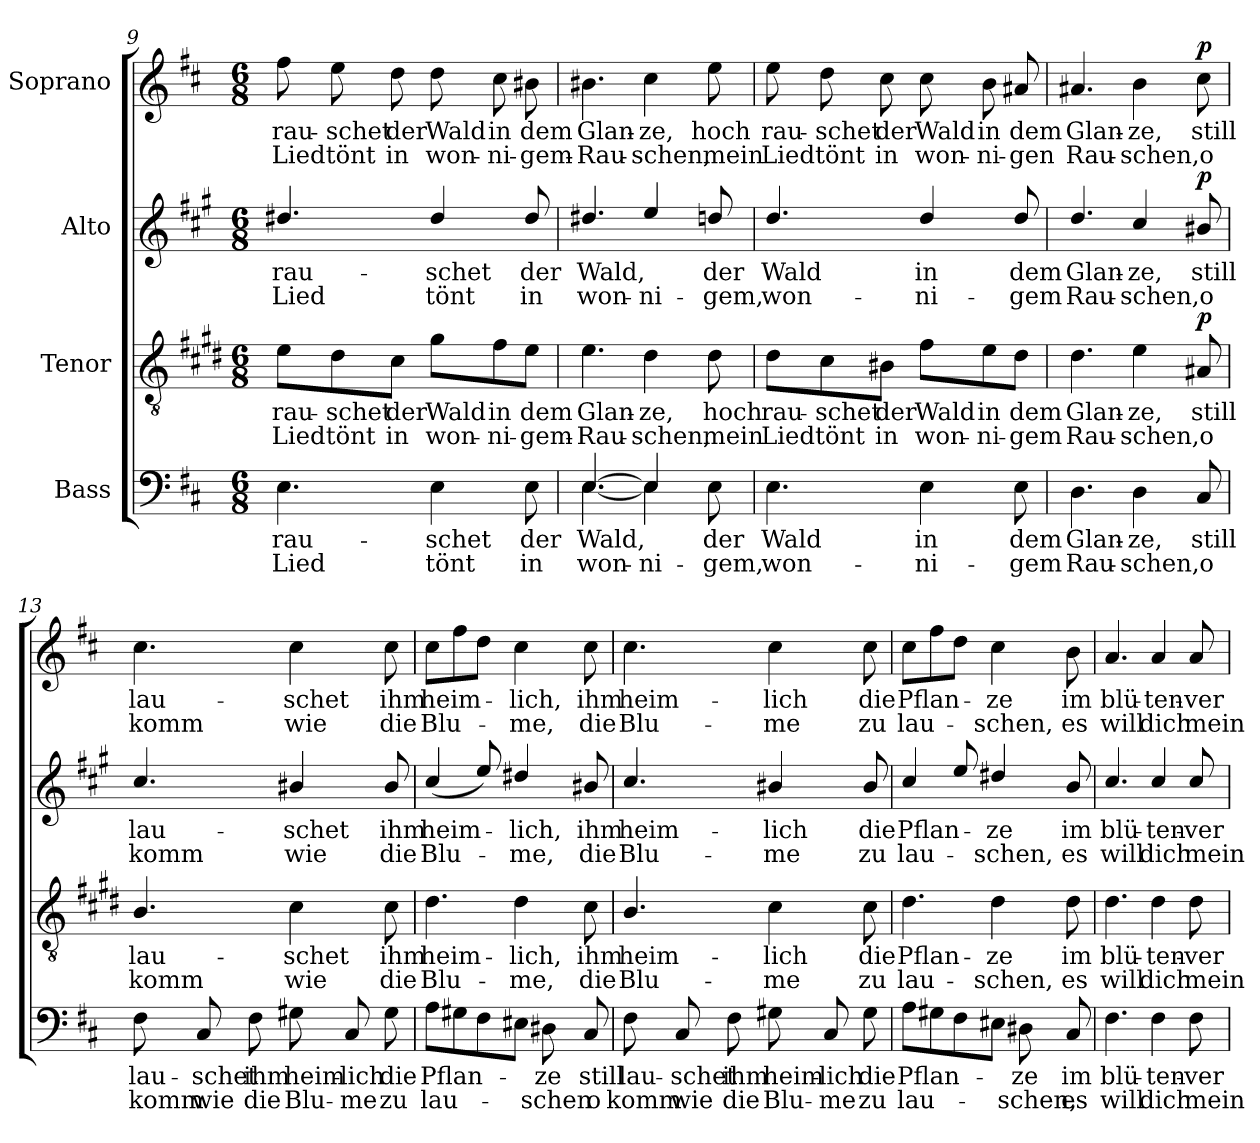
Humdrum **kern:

**kern	**text	**text	**kern	**text	**text	**dynam	**kern	**text	**text	**dynam	**kern	**text	**text	**dynam
*part4	*part4	*part4	*part3	*part3	*part3	*part3	*part2	*part2	*part2	*part2	*part1	*part1	*part1	*part1
*staff4	*staff4	*staff4	*staff3	*staff3	*staff3	*staff3	*staff2	*staff2	*staff2	*staff2	*staff1	*staff1	*staff1	*staff1
*I"Bass	*	*	*I"Tenor	*	*	*	*I"Alto	*	*	*	*I"Soprano	*	*	*
!!LO:LB:g=z
*clefF4	*	*	*clefGv2	*	*	*	*clefG2	*	*	*	*clefG2	*	*	*
*	*	*	*ITrd1c2	*	*	*	*ITrd4c7	*	*	*	*	*	*	*
*k[f#c#]	*	*	*k[f#c#]	*	*	*	*k[f#c#]	*	*	*	*k[f#c#]	*	*	*
*M6/8	*	*	*M6/8	*	*	*	*M6/8	*	*	*	*M6/8	*	*	*
=9	=9	=9	=9	=9	=9	=9	=9	=9	=9	=9	=9	=9	=9	=9
!	!LO:LY:b	!LO:LY:b	!	!LO:LY:b	!LO:LY:b	!	!	!LO:LY:b	!LO:LY:b	!	!	!LO:LY:b	!LO:LY:b	!
4.E\	rau-	Lied	8d\L	rau-	Lied	.	4.g#X/	rau-	Lied	.	8ff#\	rau-	Lied	.
!	!	!	!	!LO:LY:b	!LO:LY:b	!	!	!	!	!	!	!LO:LY:b	!LO:LY:b	!
.	.	.	8c#\	-schet	tönt	.	.	.	.	.	8ee\	-schet	tönt	.
!	!	!	!	!LO:LY:b	!LO:LY:b	!	!	!	!	!	!	!LO:LY:b	!LO:LY:b	!
.	.	.	8B\J	der	in	.	.	.	.	.	8dd\	der	in	.
!	!LO:LY:b	!LO:LY:b	!	!LO:LY:b	!LO:LY:b	!	!	!LO:LY:b	!LO:LY:b	!	!	!LO:LY:b	!LO:LY:b	!
4E\	-schet	tönt	8f#\L	Wald	won-	.	4g#/	-schet	tönt	.	8dd\	Wald	won-	.
!	!	!	!	!LO:LY:b	!LO:LY:b	!	!	!	!	!	!	!LO:LY:b	!LO:LY:b	!
.	.	.	8e\	in	-ni-	.	.	.	.	.	8cc#\	in	-ni-	.
!	!LO:LY:b	!LO:LY:b	!	!LO:LY:b	!LO:LY:b	!	!	!LO:LY:b	!LO:LY:b	!	!	!LO:LY:b	!LO:LY:b	!
8E\	der	in	8d\J	dem	-gem-	.	8g#/	der	in	.	8b#X\	dem	-gem-	.
=10	=10	=10	=10	=10	=10	=10	=10	=10	=10	=10	=10	=10	=10	=10
!	!LO:LY:b	!LO:LY:b	!	!LO:LY:b	!LO:LY:b	!	!	!LO:LY:b	!LO:LY:b	!	!	!LO:LY:b	!LO:LY:b	!
*^	*	*	*	*	*	*	*	*	*	*	*	*	*	*
[4.E/	[4.E\	Wald,	won-	4.d\	Glan-	-Rau-	.	4.g#X/	Wald,	won-	.	4.b#X\	Glan-	-Rau-	.
!	!	!	!LO:LY:b	!	!LO:LY:b	!LO:LY:b	!	!	!	!LO:LY:b	!	!	!LO:LY:b	!LO:LY:b	!
4E/]	4E\]	.	-ni-	4c#\	-ze,	-schen,	.	4a/	.	-ni-	.	4cc#\	-ze,	-schen,	.
!	!	!LO:LY:b	!LO:LY:b	!	!LO:LY:b	!LO:LY:b	!	!	!LO:LY:b	!LO:LY:b	!	!	!LO:LY:b	!LO:LY:b	!
8E\	8ryy	der	-gem,	8c#\	hoch	mein	.	8gn/	der	-gem,	.	8ee\	hoch	mein	.
=11	=11	=11	=11	=11	=11	=11	=11	=11	=11	=11	=11	=11	=11	=11	=11
!	!	!LO:LY:b	!LO:LY:b	!	!LO:LY:b	!LO:LY:b	!	!	!LO:LY:b	!LO:LY:b	!	!	!LO:LY:b	!LO:LY:b	!
*v	*v	*	*	*	*	*	*	*	*	*	*	*	*	*	*
4.E\	Wald	won-	8c#\L	rau-	Lied	.	4.g/	Wald	won-	.	8ee\	rau-	Lied	.
!	!	!	!	!LO:LY:b	!LO:LY:b	!	!	!	!	!	!	!LO:LY:b	!LO:LY:b	!
.	.	.	8B\	-schet	tönt	.	.	.	.	.	8dd\	-schet	tönt	.
!	!	!	!	!LO:LY:b	!LO:LY:b	!	!	!	!	!	!	!LO:LY:b	!LO:LY:b	!
.	.	.	8A#X\J	der	in	.	.	.	.	.	8cc#\	der	in	.
!	!LO:LY:b	!LO:LY:b	!	!LO:LY:b	!LO:LY:b	!	!	!LO:LY:b	!LO:LY:b	!	!	!LO:LY:b	!LO:LY:b	!
4E\	in	-ni-	8e\L	Wald	won-	.	4g/	in	-ni-	.	8cc#\	Wald	won-	.
!	!	!	!	!LO:LY:b	!LO:LY:b	!	!	!	!	!	!	!LO:LY:b	!LO:LY:b	!
.	.	.	8d\	in	-ni-	.	.	.	.	.	8b\	in	-ni-	.
!	!LO:LY:b	!LO:LY:b	!	!LO:LY:b	!LO:LY:b	!	!	!LO:LY:b	!LO:LY:b	!	!	!LO:LY:b	!LO:LY:b	!
8E\	dem	-gem	8c#\J	dem	-gem	.	8g/	dem	-gem	.	8a#X/	dem	-gen	.
!!LO:PB:g=z
=12	=12	=12	=12	=12	=12	=12	=12	=12	=12	=12	=12	=12	=12	=12
!	!LO:LY:b	!LO:LY:b	!	!LO:LY:b	!LO:LY:b	!	!	!LO:LY:b	!LO:LY:b	!	!	!LO:LY:b	!LO:LY:b	!
4.D\	Glan-	Rau-	4.c#\	Glan-	Rau-	.	4.g/	Glan-	Rau-	.	4.a#X/	Glan-	Rau-	.
!	!LO:LY:b	!LO:LY:b	!	!LO:LY:b	!LO:LY:b	!	!	!LO:LY:b	!LO:LY:b	!	!	!LO:LY:b	!LO:LY:b	!
4D\	-ze,	-schen,	4d\	-ze,	-schen,	.	4f#/	-ze,	-schen,	.	4b\	-ze,	-schen,	.
!	!LO:LY:b	!LO:LY:b	!	!LO:LY:b	!LO:LY:b	!LO:DY:a	!	!LO:LY:b	!LO:LY:b	!LO:DY:a	!	!LO:LY:b	!LO:LY:b	!LO:DY:a
8C#/	still	o	8G#X/	still	o	p	8e#X/	still	o	p	8cc#\	still	o	p
=13	=13	=13	=13	=13	=13	=13	=13	=13	=13	=13	=13	=13	=13	=13
!	!LO:LY:b	!LO:LY:b	!	!LO:LY:b	!LO:LY:b	!	!	!LO:LY:b	!LO:LY:b	!	!	!LO:LY:b	!LO:LY:b	!
8F#\	lau-	komm	4.A/	lau-	komm	.	4.f#/	lau-	komm	.	4.cc#\	lau-	komm	.
!	!LO:LY:b	!LO:LY:b	!	!	!	!	!	!	!	!	!	!	!	!
8C#/	-schet	wie	.	.	.	.	.	.	.	.	.	.	.	.
!	!LO:LY:b	!LO:LY:b	!	!	!	!	!	!	!	!	!	!	!	!
8F#\	ihm	die	.	.	.	.	.	.	.	.	.	.	.	.
!	!LO:LY:b	!LO:LY:b	!	!LO:LY:b	!LO:LY:b	!	!	!LO:LY:b	!LO:LY:b	!	!	!LO:LY:b	!LO:LY:b	!
8G#X\	heim-	Blu-	4B\	-schet	wie	.	4e#X/	-schet	wie	.	4cc#\	-schet	wie	.
!	!LO:LY:b	!LO:LY:b	!	!	!	!	!	!	!	!	!	!	!	!
8C#/	-lich	-me	.	.	.	.	.	.	.	.	.	.	.	.
!	!LO:LY:b	!LO:LY:b	!	!LO:LY:b	!LO:LY:b	!	!	!LO:LY:b	!LO:LY:b	!	!	!LO:LY:b	!LO:LY:b	!
8G#\	die	zu	8B\	ihm	die	.	8e#/	ihm	die	.	8cc#\	ihm	die	.
=14	=14	=14	=14	=14	=14	=14	=14	=14	=14	=14	=14	=14	=14	=14
!	!LO:LY:b	!LO:LY:b	!	!LO:LY:b	!LO:LY:b	!	!	!LO:LY:b	!LO:LY:b	!	!	!LO:LY:b	!LO:LY:b	!
8A\L	Pflan-	lau-	4.c#\	heim-	Blu-	.	(<4f#/	heim-	Blu-	.	8cc#\L	heim-	Blu-	.
8G#X\	.	.	.	.	.	.	.	.	.	.	8ff#\	.	.	.
8F#\	.	.	.	.	.	.	8a/)	.	.	.	8dd\J	.	.	.
!	!	!	!	!LO:LY:b	!LO:LY:b	!	!	!LO:LY:b	!LO:LY:b	!	!	!LO:LY:b	!LO:LY:b	!
8E#X\J	.	.	4c#\	-lich,	-me,	.	4g#X/	-lich,	-me,	.	4cc#\	-lich,	-me,	.
!	!LO:LY:b	!LO:LY:b	!	!	!	!	!	!	!	!	!	!	!	!
8D#X\	-ze	-schen	.	.	.	.	.	.	.	.	.	.	.	.
!	!LO:LY:b	!LO:LY:b	!	!LO:LY:b	!LO:LY:b	!	!	!LO:LY:b	!LO:LY:b	!	!	!LO:LY:b	!LO:LY:b	!
8C#/	still	o	8B\	ihm	die	.	8e#X/	ihm	die	.	8cc#\	ihm	die	.
!!LO:LB:g=z
=15	=15	=15	=15	=15	=15	=15	=15	=15	=15	=15	=15	=15	=15	=15
!	!LO:LY:b	!LO:LY:b	!	!LO:LY:b	!LO:LY:b	!	!	!LO:LY:b	!LO:LY:b	!	!	!LO:LY:b	!LO:LY:b	!
8F#\	lau-	komm	4.A/	heim-	Blu-	.	4.f#/	heim-	Blu-	.	4.cc#\	heim-	Blu-	.
!	!LO:LY:b	!LO:LY:b	!	!	!	!	!	!	!	!	!	!	!	!
8C#/	-schet	wie	.	.	.	.	.	.	.	.	.	.	.	.
!	!LO:LY:b	!LO:LY:b	!	!	!	!	!	!	!	!	!	!	!	!
8F#\	ihm	die	.	.	.	.	.	.	.	.	.	.	.	.
!	!LO:LY:b	!LO:LY:b	!	!LO:LY:b	!LO:LY:b	!	!	!LO:LY:b	!LO:LY:b	!	!	!LO:LY:b	!LO:LY:b	!
8G#X\	heim-	Blu-	4B\	-lich	-me	.	4e#X/	-lich	-me	.	4cc#\	-lich	-me	.
!	!LO:LY:b	!LO:LY:b	!	!	!	!	!	!	!	!	!	!	!	!
8C#/	-lich	-me	.	.	.	.	.	.	.	.	.	.	.	.
!	!LO:LY:b	!LO:LY:b	!	!LO:LY:b	!LO:LY:b	!	!	!LO:LY:b	!LO:LY:b	!	!	!LO:LY:b	!LO:LY:b	!
8G#\	die	zu	8B\	die	zu	.	8e#/	die	zu	.	8cc#\	die	zu	.
=16	=16	=16	=16	=16	=16	=16	=16	=16	=16	=16	=16	=16	=16	=16
!	!LO:LY:b	!LO:LY:b	!	!LO:LY:b	!LO:LY:b	!	!	!LO:LY:b	!LO:LY:b	!	!	!LO:LY:b	!LO:LY:b	!
8A\L	Pflan-	lau-	4.c#\	Pflan-	lau-	.	4f#/	Pflan-	lau-	.	8cc#\L	Pflan-	lau-	.
8G#X\	.	.	.	.	.	.	.	.	.	.	8ff#\	.	.	.
8F#\	.	.	.	.	.	.	8a/	.	.	.	8dd\J	.	.	.
!	!	!	!	!LO:LY:b	!LO:LY:b	!	!	!LO:LY:b	!LO:LY:b	!	!	!LO:LY:b	!LO:LY:b	!
8E#X\J	.	.	4c#\	-ze	-schen,	.	4g#X/	-ze	-schen,	.	4cc#\	-ze	-schen,	.
!	!LO:LY:b	!LO:LY:b	!	!	!	!	!	!	!	!	!	!	!	!
8D#X\	-ze	-schen,	.	.	.	.	.	.	.	.	.	.	.	.
!	!LO:LY:b	!LO:LY:b	!	!LO:LY:b	!LO:LY:b	!	!	!LO:LY:b	!LO:LY:b	!	!	!LO:LY:b	!LO:LY:b	!
8C#/	im	es	8c#\	im	es	.	8e/	im	es	.	8b\	im	es	.
=17	=17	=17	=17	=17	=17	=17	=17	=17	=17	=17	=17	=17	=17	=17
!	!LO:LY:b	!LO:LY:b	!	!LO:LY:b	!LO:LY:b	!	!	!LO:LY:b	!LO:LY:b	!	!	!LO:LY:b	!LO:LY:b	!
4.F#\	blü-	will	4.c#\	blü-	will	.	4.f#/	blü-	will	.	4.a/	blü-	will	.
!	!LO:LY:b	!LO:LY:b	!	!LO:LY:b	!LO:LY:b	!	!	!LO:LY:b	!LO:LY:b	!	!	!LO:LY:b	!LO:LY:b	!
4F#\	-ten-	dich	4c#\	-ten-	dich	.	4f#/	-ten-	dich	.	4a/	-ten-	dich	.
!	!LO:LY:b	!LO:LY:b	!	!LO:LY:b	!LO:LY:b	!	!	!LO:LY:b	!LO:LY:b	!	!	!LO:LY:b	!LO:LY:b	!
8F#\	-ver-	mein	8c#\	-ver-	mein	.	8f#/	-ver-	mein	.	8a/	-ver-	mein	.
=	=	=	=	=	=	=	=	=	=	=	=	=	=	=
*-	*-	*-	*-	*-	*-	*-	*-	*-	*-	*-	*-	*-	*-	*-
